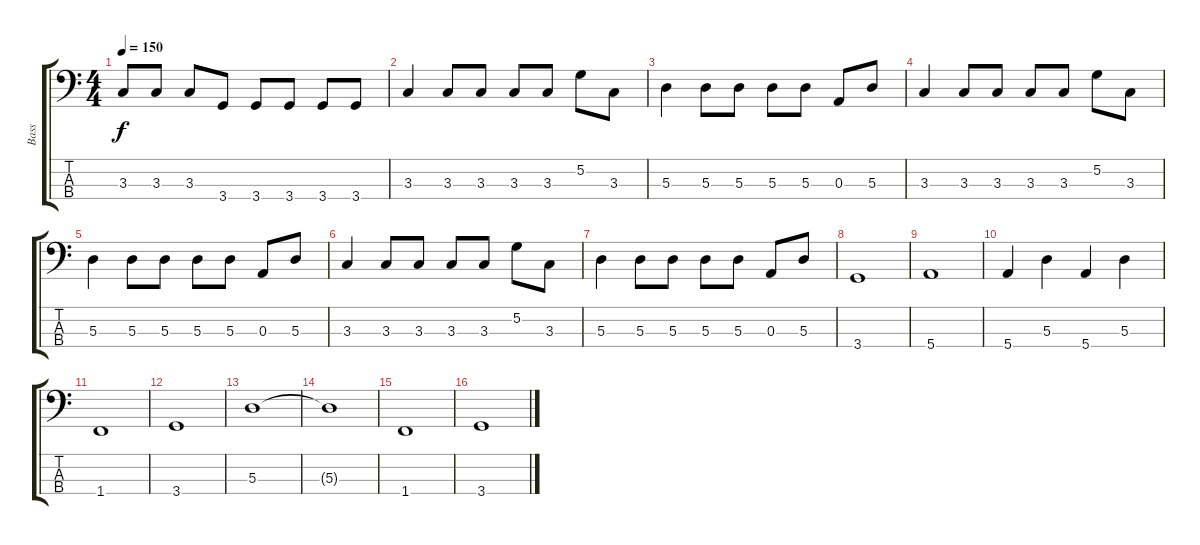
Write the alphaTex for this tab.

\track ("Bass" "Bass") {instrument electricbassfinger}
\staff {score tabs}
\tuning (G2 D2 A1 E1) {hide}
\ts (4 4)
\tempo 150
\clef f4
\ks c
3.3.8{dy f} 3.3.8 3.3.8 3.4.8 3.4.8 3.4.8 3.4.8 3.4.8 |
3.3.4 3.3.8 3.3.8 3.3.8 3.3.8 5.2.8 3.3.8 |
5.3.4 5.3.8 5.3.8 5.3.8 5.3.8 0.3.8 5.3.8 |
3.3.4 3.3.8 3.3.8 3.3.8 3.3.8 5.2.8 3.3.8 |
5.3.4 5.3.8 5.3.8 5.3.8 5.3.8 0.3.8 5.3.8 |
3.3.4 3.3.8 3.3.8 3.3.8 3.3.8 5.2.8 3.3.8 |
5.3.4 5.3.8 5.3.8 5.3.8 5.3.8 0.3.8 5.3.8 |
3.4.1 |
5.4.1 |
5.4.4 5.3.4 5.4.4 5.3.4 |
1.4.1 |
3.4.1 |
5.3.1 |
5.3{t}.1 |
1.4.1 |
3.4.1
